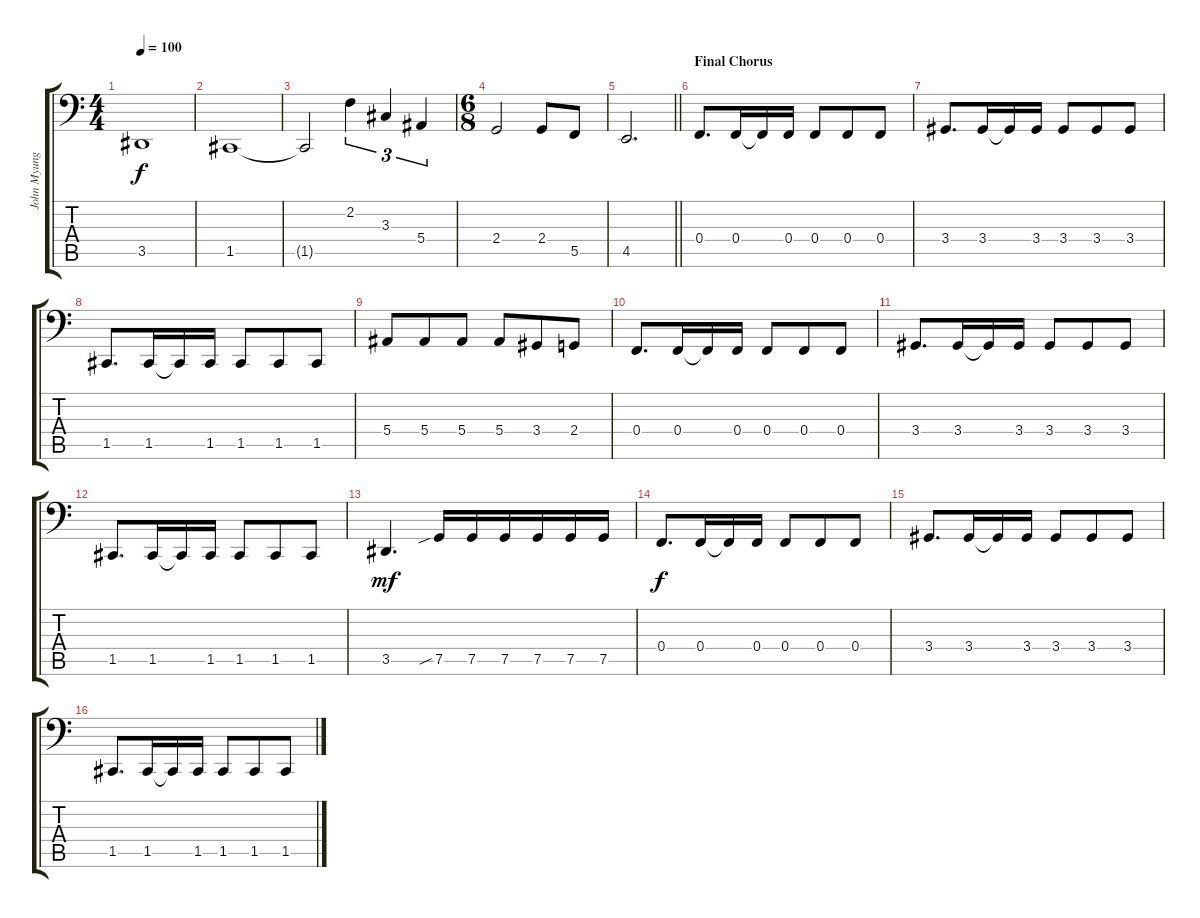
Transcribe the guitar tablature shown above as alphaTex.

\track ("John Myung" "John Myung") {instrument electricbassfinger}
\staff {score tabs}
\tuning (Ab2 Eb2 Bb1 F1 C1 B0) {hide}
\ts (4 4)
\tempo 100
\clef f4
\ks c
3.5{t}.1{dy f} |
1.5.1 |
1.5{t}.2 2.2.4{tu (3 2)} 3.3.4{tu (3 2)} 5.4.4{tu (3 2)} |
\ts (6 8)
2.4.2 2.4.8 5.5.8 |
\barLineRight lightlight
4.5.2{d} |
\section ("" "Final Chorus")
0.4.8{d} 0.4.16 0.4{t}.16 0.4.16 0.4.8 0.4.8 0.4.8 |
3.4.8{d} 3.4.16 3.4{t}.16 3.4.16 3.4.8 3.4.8 3.4.8 |
1.5.8{d} 1.5.16 1.5{t}.16 1.5.16 1.5.8 1.5.8 1.5.8 |
5.4.8 5.4.8 5.4.8 5.4.8 3.4.8 2.4.8 |
0.4.8{d} 0.4.16 0.4{t}.16 0.4.16 0.4.8 0.4.8 0.4.8 |
3.4.8{d} 3.4.16 3.4{t}.16 3.4.16 3.4.8 3.4.8 3.4.8 |
1.5.8{d} 1.5.16 1.5{t}.16 1.5.16 1.5.8 1.5.8 1.5.8 |
3.5.4{d dy mf} 7.5{sib}.16 7.5.16 7.5.16 7.5.16 7.5.16 7.5.16 |
0.4.8{d dy f} 0.4.16 0.4{t}.16 0.4.16 0.4.8 0.4.8 0.4.8 |
3.4.8{d} 3.4.16 3.4{t}.16 3.4.16 3.4.8 3.4.8 3.4.8 |
1.5.8{d} 1.5.16 1.5{t}.16 1.5.16 1.5.8 1.5.8 1.5.8
